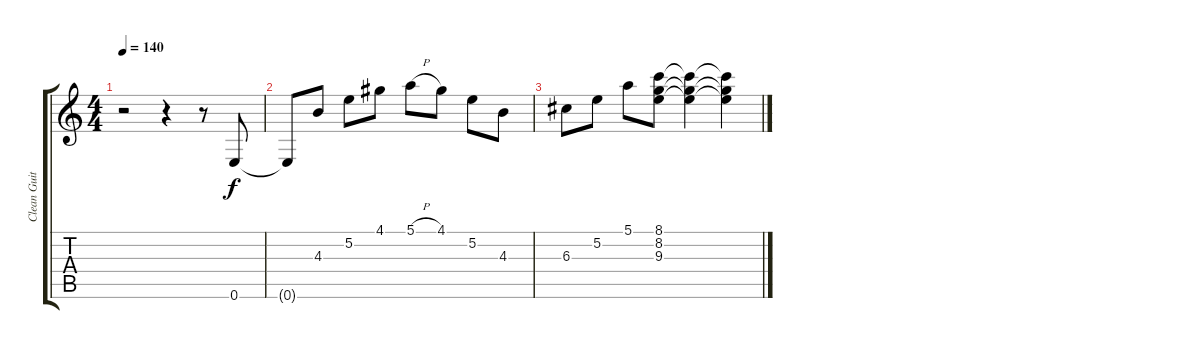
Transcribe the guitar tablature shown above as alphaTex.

\track ("Clean Guitar" "Clean Guit") {instrument acousticguitarnylon}
\staff {score tabs}
\tuning (E4 B3 G3 D3 A2 E2) {hide}
\ts (4 4)
\tempo 140
\clef g2
\ks c
r.2{dy f} r.4 r.8 0.6.8 |
0.6{t}.8 4.3.8 5.2.8 4.1.8 5.1{h}.8 4.1.8 5.2.8 4.3.8 |
6.3.8 5.2.8 5.1.8 (8.1 8.2 9.3).8 (8.1{t} 8.2{t} 9.3{t}).4 (8.1{t} 8.2{t} 9.3{t}).4
